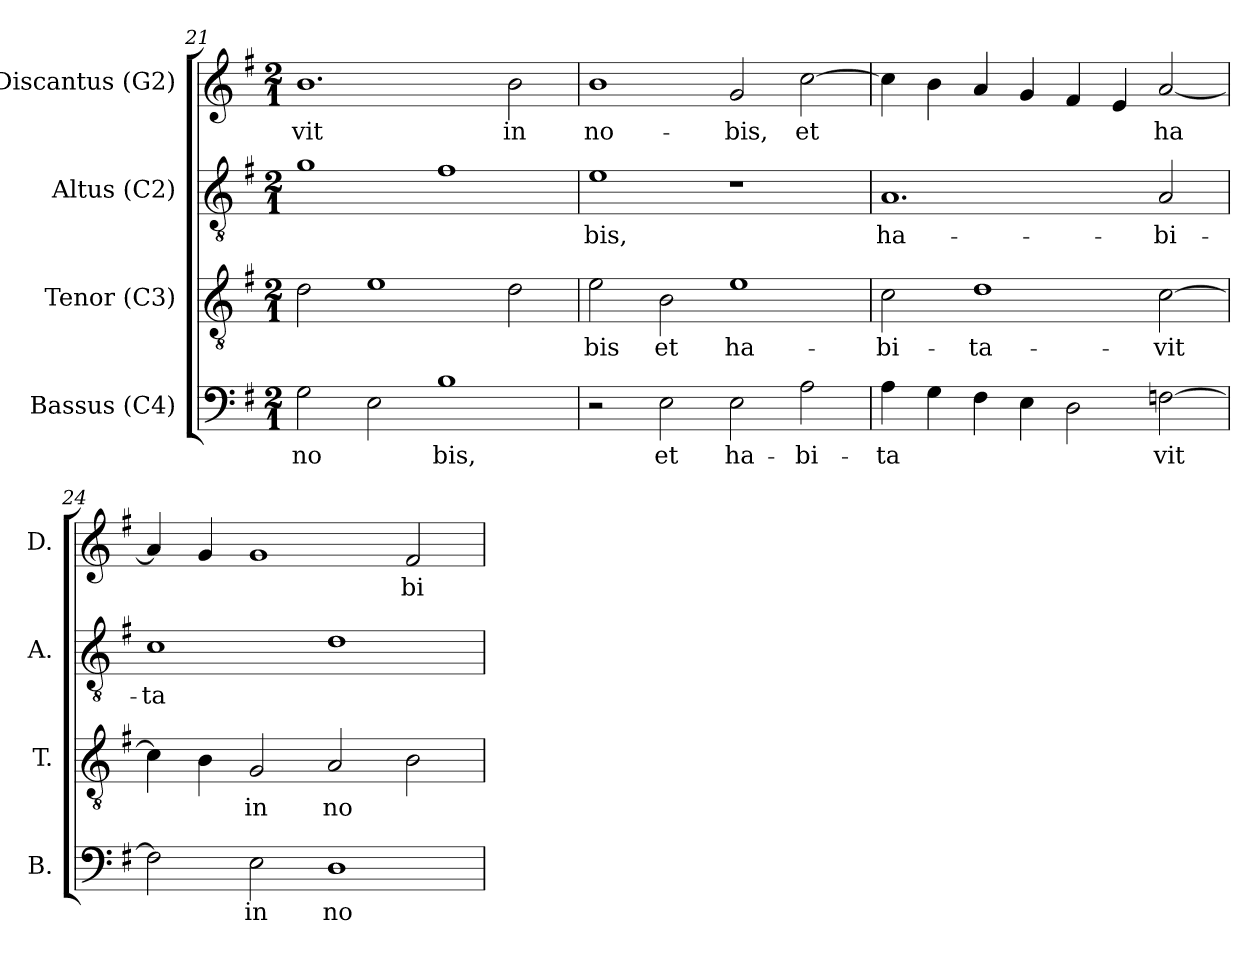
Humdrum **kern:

**kern	**text	**kern	**text	**kern	**text	**kern	**text
*part4	*part4	*part3	*part3	*part2	*part2	*part1	*part1
*staff4	*staff4	*staff3	*staff3	*staff2	*staff2	*staff1	*staff1
*I"Bassus (C4)	*	*I"Tenor (C3)	*	*I"Altus (C2)	*	*I"Discantus (G2)	*
*I'B.	*	*I'T.	*	*I'A.	*	*I'D.	*
*clefF4	*	*clefGv2	*	*clefGv2	*	*clefG2	*
*k[f#]	*	*k[f#]	*	*k[f#]	*	*k[f#]	*
*G:	*	*G:	*	*G:	*	*G:	*
*M2/1	*	*M2/1	*	*M2/1	*	*M2/1	*
=21	=21	=21	=21	=21	=21	=21	=21
!	!LO:LY:b:cj	!	!LO:LY:b:cj	!	!LO:LY:b:cj	!	!LO:LY:b:cj
2G\	no-	2d\	--	1g	--	1.b	-vit
!	!LO:LY:b:cj	!	!LO:LY:b:cj	!	!	!	!
2E\	--	1e	--	.	.	.	.
!	!LO:LY:b:cj	!	!	!	!LO:LY:b:cj	!	!
1B	-bis,	.	.	1f#	--	.	.
!	!	!	!LO:LY:b:cj	!	!	!	!LO:LY:b:cj
.	.	2d\	--	.	.	2b\	in
=22	=22	=22	=22	=22	=22	=22	=22
!	!	!	!LO:LY:b:cj	!	!LO:LY:b:cj	!	!LO:LY:b:cj
2r	.	2e\	-bis	1e	-bis,	1b	no-
!	!LO:LY:b:cj	!	!LO:LY:b:cj	!	!	!	!
2E\	et	2B\	et	.	.	.	.
!	!LO:LY:b:cj	!	!LO:LY:b:cj	!	!	!	!LO:LY:b:cj
2E\	ha-	1e	ha-	1r	.	2g/	-bis,
!	!LO:LY:b:cj	!	!	!	!	!	!LO:LY:b:cj
2A\	-bi-	.	.	.	.	[>2cc\	et
=23	=23	=23	=23	=23	=23	=23	=23
!	!LO:LY:b:cj	!	!LO:LY:b:cj	!	!LO:LY:b:cj	!	!LO:LY:b:cj
4A\	-ta-	2c\	-bi-	1.A	ha-	4cc\]	.
!	!LO:LY:b:cj	!	!	!	!	!	!LO:LY:b:cj
4G\	--	.	.	.	.	4b\	.
!	!LO:LY:b:cj	!	!LO:LY:b:cj	!	!	!	!LO:LY:b:cj
4F#\	--	1d	-ta-	.	.	4a/	.
!	!LO:LY:b:cj	!	!	!	!	!	!LO:LY:b:cj
4E\	--	.	.	.	.	4g/	.
!	!LO:LY:b:cj	!	!	!	!	!	!LO:LY:b:cj
2D\	--	.	.	.	.	4f#/	.
!	!	!	!	!	!	!	!LO:LY:b:cj
.	.	.	.	.	.	4e/	.
!	!LO:LY:b:cj	!	!LO:LY:b:cj	!	!LO:LY:b:cj	!	!LO:LY:b:cj
[>2Fn\	-vit	[>2c\	-vit	2A/	-bi-	[<2a/	ha-
=24	=24	=24	=24	=24	=24	=24	=24
!	!LO:LY:b:cj	!	!LO:LY:b:cj	!	!LO:LY:b:cj	!	!LO:LY:b:cj
2F\]	.	4c\]	.	1c	-ta-	4a/]	--
!	!	!	!LO:LY:b:cj	!	!	!	!LO:LY:b:cj
.	.	4B\	.	.	.	4g/	--
!	!LO:LY:b:cj	!	!LO:LY:b:cj	!	!	!	!LO:LY:b:cj
2E\	in	2G/	in	.	.	1g	--
!	!LO:LY:b:cj	!	!LO:LY:b:cj	!	!LO:LY:b:cj	!	!
1D	no-	2A/	no-	1d	--	.	.
!	!	!	!LO:LY:b:cj	!	!	!	!LO:LY:b:cj
.	.	2B\	--	.	.	2f#/	-bi-
=	=	=	=	=	=	=	=
*-	*-	*-	*-	*-	*-	*-	*-
